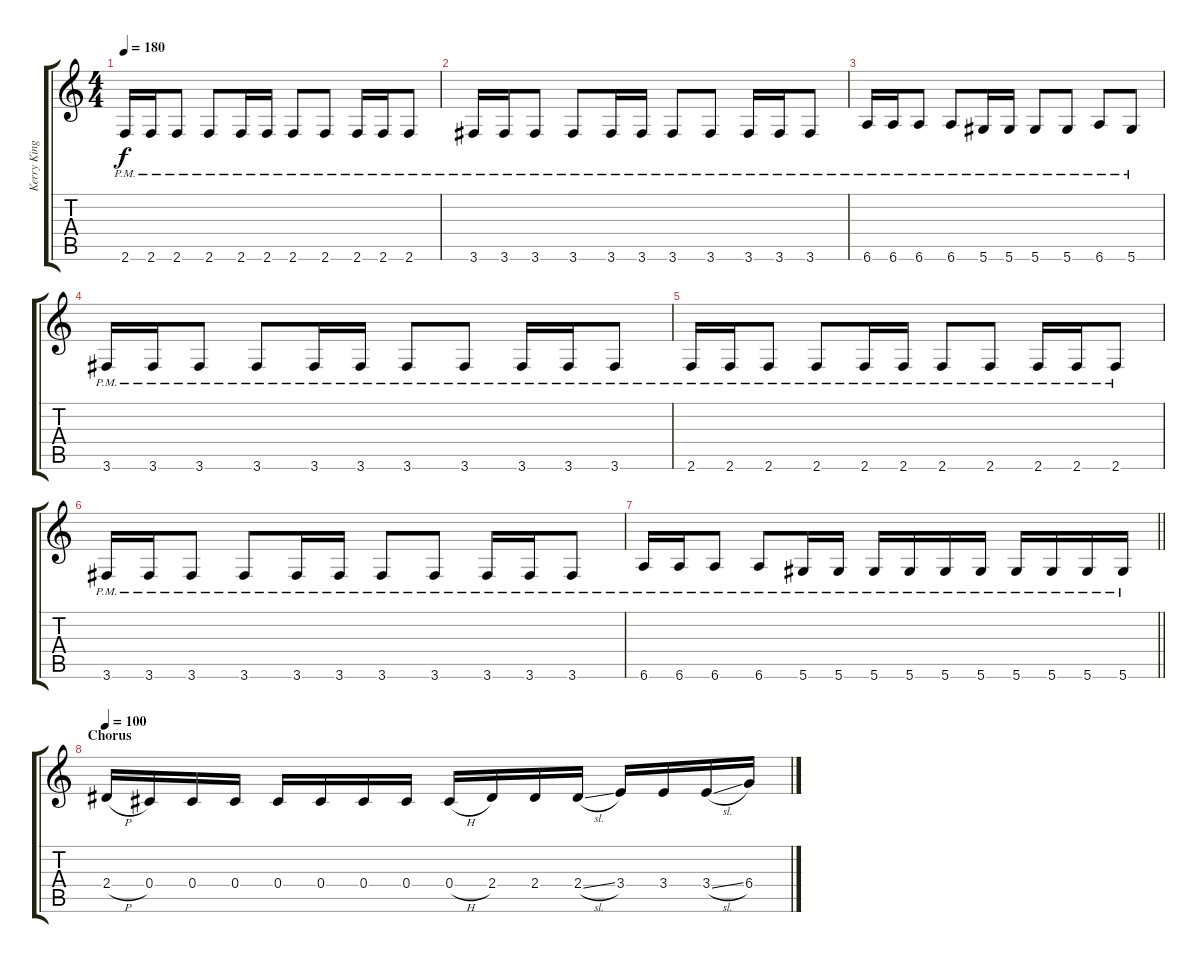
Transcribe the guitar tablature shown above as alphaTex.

\track ("Kerry King" "Kerry King") {instrument distortionguitar}
\staff {score tabs}
\tuning (Eb4 Bb3 Gb3 Db3 Ab2 Eb2) {hide}
\ts (4 4)
\tempo 180
\clef g2
\ks c
2.6{pm}.16{dy f} 2.6{pm}.16 2.6{pm}.8 2.6{pm}.8 2.6{pm}.16 2.6{pm}.16 2.6{pm}.8 2.6{pm}.8 2.6{pm}.16 2.6{pm}.16 2.6{pm}.8 |
3.6{pm}.16 3.6{pm}.16 3.6{pm}.8 3.6{pm}.8 3.6{pm}.16 3.6{pm}.16 3.6{pm}.8 3.6{pm}.8 3.6{pm}.16 3.6{pm}.16 3.6{pm}.8 |
6.6{pm}.16 6.6{pm}.16 6.6{pm}.8 6.6{pm}.8 5.6{pm}.16 5.6{pm}.16 5.6{pm}.8 5.6{pm}.8 6.6{pm}.8 5.6{pm}.8 |
3.6{pm}.16 3.6{pm}.16 3.6{pm}.8 3.6{pm}.8 3.6{pm}.16 3.6{pm}.16 3.6{pm}.8 3.6{pm}.8 3.6{pm}.16 3.6{pm}.16 3.6{pm}.8 |
2.6{pm}.16 2.6{pm}.16 2.6{pm}.8 2.6{pm}.8 2.6{pm}.16 2.6{pm}.16 2.6{pm}.8 2.6{pm}.8 2.6{pm}.16 2.6{pm}.16 2.6{pm}.8 |
3.6{pm}.16 3.6{pm}.16 3.6{pm}.8 3.6{pm}.8 3.6{pm}.16 3.6{pm}.16 3.6{pm}.8 3.6{pm}.8 3.6{pm}.16 3.6{pm}.16 3.6{pm}.8 |
\barLineRight lightlight
6.6{pm}.16 6.6{pm}.16 6.6{pm}.8 6.6{pm}.8 5.6{pm}.16 5.6{pm}.16 5.6{pm}.16 5.6{pm}.16 5.6{pm}.16 5.6{pm}.16 5.6{pm}.16 5.6{pm}.16 5.6{pm}.16 5.6{pm}.16 |
\section ("" "Chorus")
\tempo 100
2.4{h}.16 0.4.16 0.4.16 0.4.16 0.4.16 0.4.16 0.4.16 0.4.16 0.4{h}.16 2.4.16 2.4.16 2.4{sl}.16 3.4.16 3.4.16 3.4{sl}.16 6.4.16
